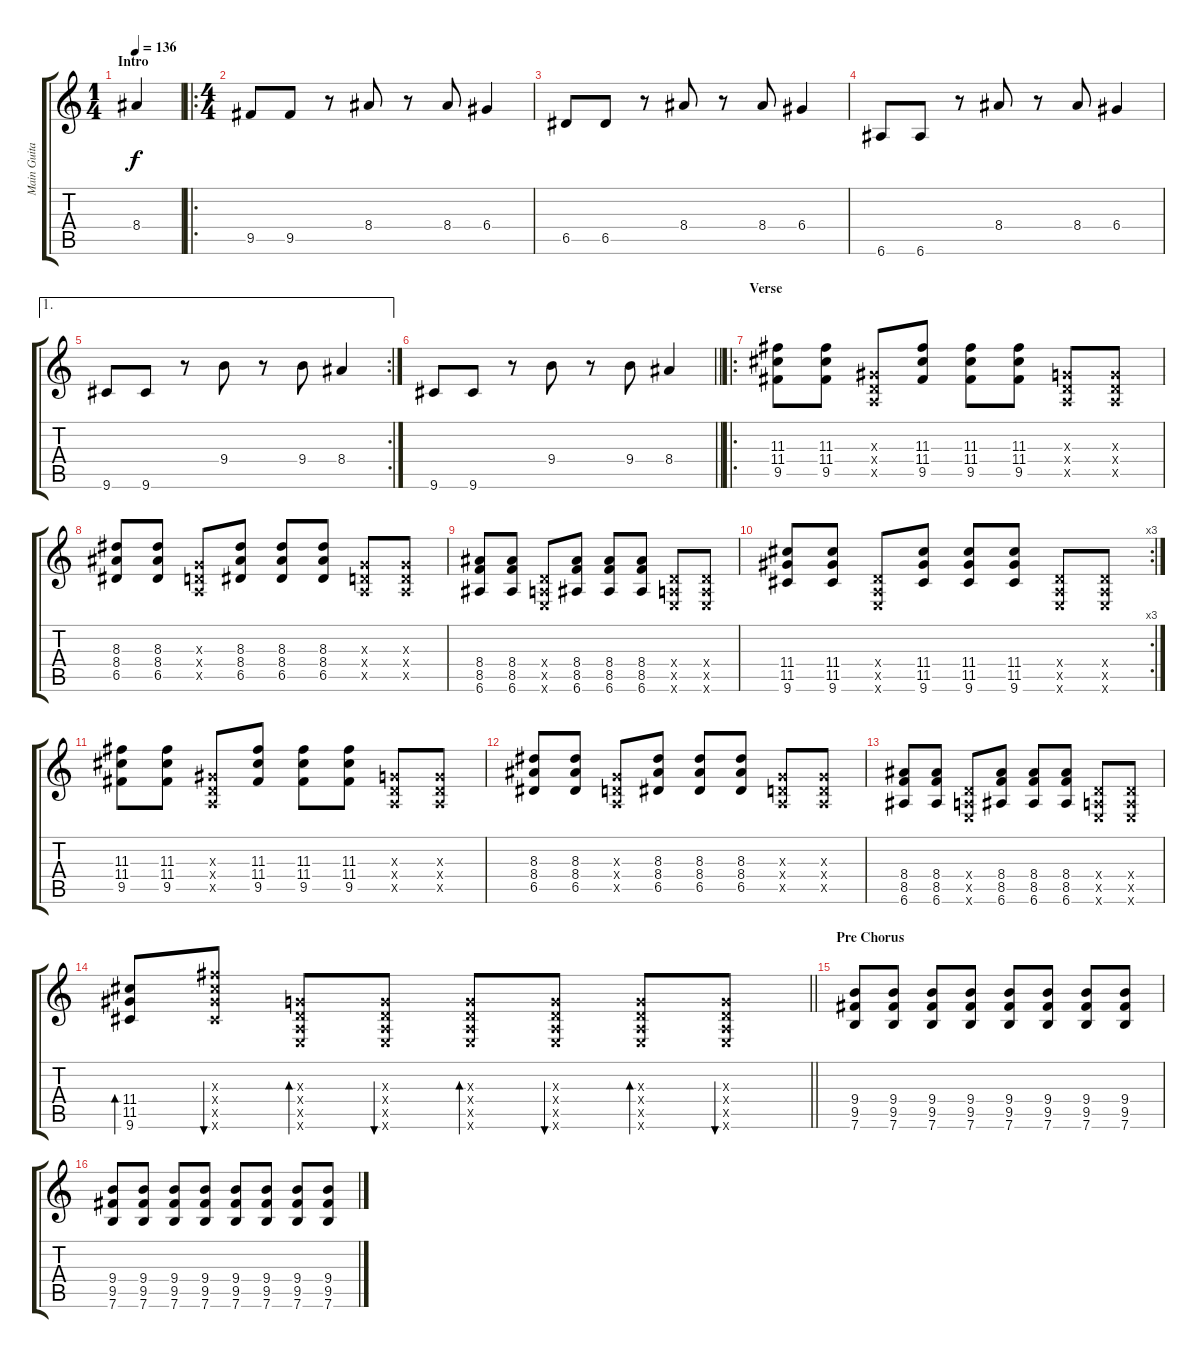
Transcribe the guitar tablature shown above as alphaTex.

\track ("Main Guitar" "Main Guita") {instrument electricguitarclean}
\staff {score tabs}
\tuning (E4 B3 G3 D3 A2 E2) {hide}
\ts (1 4)
\section ("" "Intro")
\tempo 136
\clef g2
\ks c
8.4.4{dy f instrument electricguitarclean} |
\ro
\ts (4 4)
9.5.8 9.5.8 r.8 8.4.8 r.8 8.4.8 6.4.4 |
6.5.8 6.5.8 r.8 8.4.8 r.8 8.4.8 6.4.4 |
6.6.8 6.6.8 r.8 8.4.8 r.8 8.4.8 6.4.4 |
\ae 1
\rc 2
9.6.8 9.6.8 r.8 9.4.8 r.8 9.4.8 8.4.4 |
\barLineRight lightlight
9.6.8 9.6.8 r.8 9.4.8 r.8 9.4.8 8.4.4 |
\ro
\section ("" "Verse")
(11.3 11.4 9.5).8 (11.3 11.4 9.5).8 (1.3{x} 0.4{x} 0.5{x}).8 (11.3 11.4 9.5).8 (11.3 11.4 9.5).8 (11.3 11.4 9.5).8 (0.3{x} 0.4{x} 0.5{x}).8 (0.3{x} 0.4{x} 0.5{x}).8 |
(8.3 8.4 6.5).8 (8.3 8.4 6.5).8 (0.3{x} 0.4{x} 0.5{x}).8 (8.3 8.4 6.5).8 (8.3 8.4 6.5).8 (8.3 8.4 6.5).8 (0.3{x} 0.4{x} 0.5{x}).8 (0.3{x} 0.4{x} 0.5{x}).8 |
(8.4 8.5 6.6).8 (8.4 8.5 6.6).8 (0.4{x} 0.5{x} 0.6{x}).8 (8.4 8.5 6.6).8 (8.4 8.5 6.6).8 (8.4 8.5 6.6).8 (0.4{x} 0.5{x} 0.6{x}).8 (0.4{x} 0.5{x} 0.6{x}).8 |
\rc 3
(11.4 11.5 9.6).8 (11.4 11.5 9.6).8 (0.4{x} 0.5{x} 0.6{x}).8 (11.4 11.5 9.6).8 (11.4 11.5 9.6).8 (11.4 11.5 9.6).8 (0.4{x} 0.5{x} 0.6{x}).8 (0.4{x} 0.5{x} 0.6{x}).8 |
(11.3 11.4 9.5).8 (11.3 11.4 9.5).8 (1.3{x} 0.4{x} 0.5{x}).8 (11.3 11.4 9.5).8 (11.3 11.4 9.5).8 (11.3 11.4 9.5).8 (0.3{x} 0.4{x} 0.5{x}).8 (0.3{x} 0.4{x} 0.5{x}).8 |
(8.3 8.4 6.5).8 (8.3 8.4 6.5).8 (0.3{x} 0.4{x} 0.5{x}).8 (8.3 8.4 6.5).8 (8.3 8.4 6.5).8 (8.3 8.4 6.5).8 (0.3{x} 0.4{x} 0.5{x}).8 (0.3{x} 0.4{x} 0.5{x}).8 |
(8.4 8.5 6.6).8 (8.4 8.5 6.6).8 (0.4{x} 0.5{x} 0.6{x}).8 (8.4 8.5 6.6).8 (8.4 8.5 6.6).8 (8.4 8.5 6.6).8 (0.4{x} 0.5{x} 0.6{x}).8 (0.4{x} 0.5{x} 0.6{x}).8 |
\barLineRight lightlight
(11.4 11.5 9.6).8{bd 30} (11.3{x} 11.4{x} 11.5{x} 9.6{x}).8{bu 30} (0.3{x} 0.4{x} 0.5{x} 0.6{x}).8{bd 30} (0.3{x} 0.4{x} 0.5{x} 0.6{x}).8{bu 30} (0.3{x} 0.4{x} 0.5{x} 0.6{x}).8{bd 30} (0.3{x} 0.4{x} 0.5{x} 0.6{x}).8{bu 30} (0.3{x} 0.4{x} 0.5{x} 0.6{x}).8{bd 30} (0.3{x} 0.4{x} 0.5{x} 0.6{x}).8{bu 30} |
\section ("" "Pre Chorus")
(9.4 9.5 7.6).8{instrument distortionguitar} (9.4 9.5 7.6).8{instrument distortionguitar} (9.4 9.5 7.6).8{instrument distortionguitar} (9.4 9.5 7.6).8{instrument distortionguitar} (9.4 9.5 7.6).8{instrument distortionguitar} (9.4 9.5 7.6).8{instrument distortionguitar} (9.4 9.5 7.6).8{instrument distortionguitar} (9.4 9.5 7.6).8{instrument distortionguitar} |
(9.4 9.5 7.6).8{instrument distortionguitar} (9.4 9.5 7.6).8{instrument distortionguitar} (9.4 9.5 7.6).8{instrument distortionguitar} (9.4 9.5 7.6).8{instrument distortionguitar} (9.4 9.5 7.6).8{instrument distortionguitar} (9.4 9.5 7.6).8{instrument distortionguitar} (9.4 9.5 7.6).8{instrument distortionguitar} (9.4 9.5 7.6).8{instrument distortionguitar}
